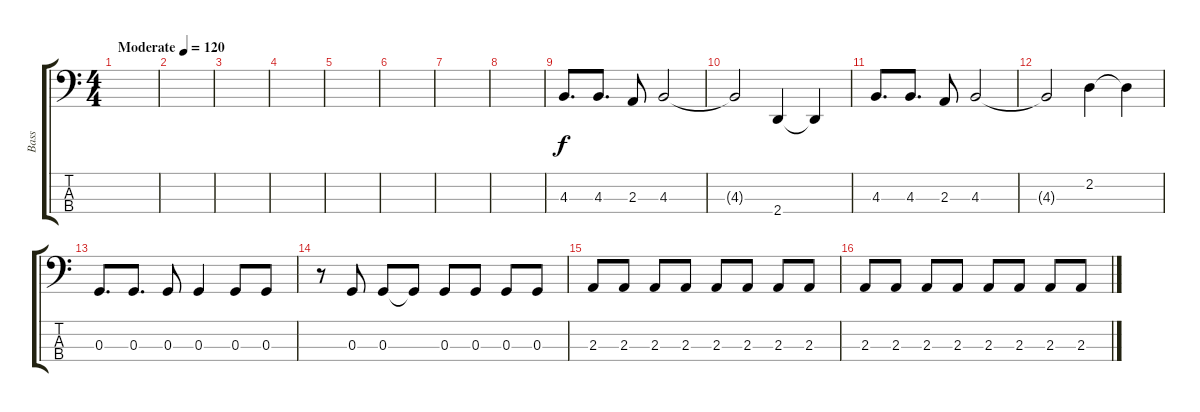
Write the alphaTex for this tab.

\track ("Bass" "Bass") {instrument electricbasspick}
\staff {score tabs}
\tuning (F2 C2 G1 C1) {hide}
\ts (4 4)
\tempo (120 "Moderate")
\tempo 135
\tempo (120 "Moderate")
\clef f4
\ks c
|
|
|
|
|
|
|
|
4.3.8{d} 4.3.8{d} 2.3.8 4.3.2 |
4.3{t}.2 2.4.4 2.4{t}.4 |
4.3.8{d} 4.3.8{d} 2.3.8 4.3.2 |
4.3{t}.2 2.2.4 2.2{t}.4 |
0.3.8{d} 0.3.8{d} 0.3.8 0.3.4 0.3.8 0.3.8 |
r.8 0.3.8 0.3.8 0.3{t}.8 0.3.8 0.3.8 0.3.8 0.3.8 |
2.3.8 2.3.8 2.3.8 2.3.8 2.3.8 2.3.8 2.3.8 2.3.8 |
2.3.8 2.3.8 2.3.8 2.3.8 2.3.8 2.3.8 2.3.8 2.3.8
